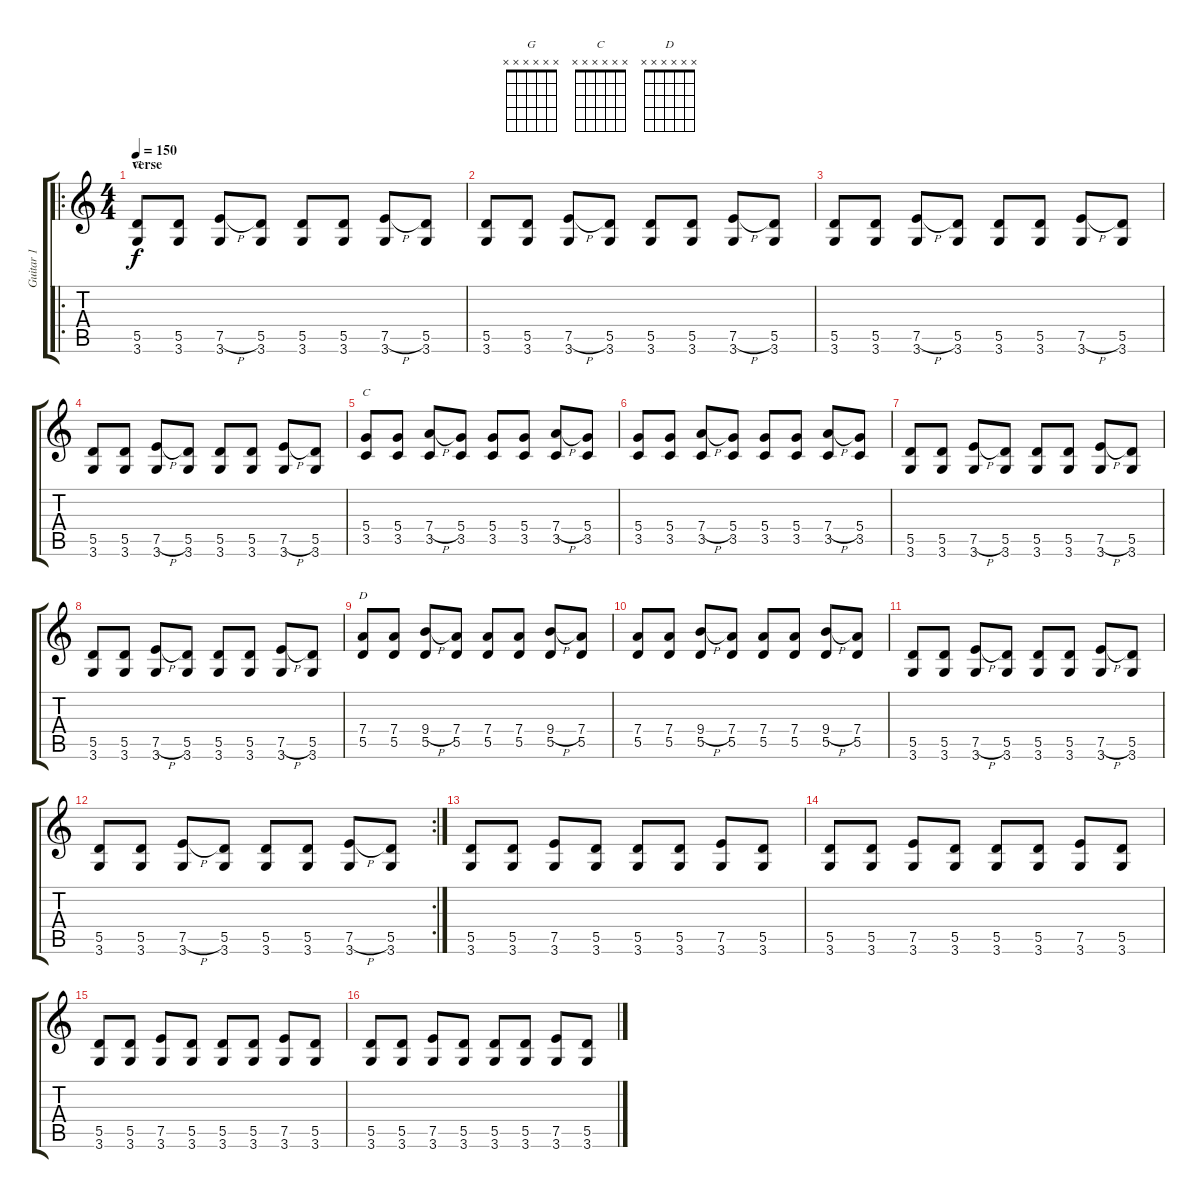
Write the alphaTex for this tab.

\track ("Guitar 1" "Guitar 1") {instrument acousticguitarsteel}
\staff {score tabs}
\tuning (E4 B3 G3 D3 A2 E2) {hide}
\chord ("G" x x x x x x) {firstfret 0}
\chord ("C" x x x x x x) {firstfret 0}
\chord ("D" x x x x x x) {firstfret 0}
\ro
\ts (4 4)
\section ("" "verse")
\tempo 150
\clef g2
\ks c
(5.5 3.6).8{ch "G" dy f} (5.5 3.6).8 (7.5{h} 3.6).8 (5.5 3.6).8 (5.5 3.6).8 (5.5 3.6).8 (7.5{h} 3.6).8 (5.5 3.6).8 |
(5.5 3.6).8 (5.5 3.6).8 (7.5{h} 3.6).8 (5.5 3.6).8 (5.5 3.6).8 (5.5 3.6).8 (7.5{h} 3.6).8 (5.5 3.6).8 |
(5.5 3.6).8 (5.5 3.6).8 (7.5{h} 3.6).8 (5.5 3.6).8 (5.5 3.6).8 (5.5 3.6).8 (7.5{h} 3.6).8 (5.5 3.6).8 |
(5.5 3.6).8 (5.5 3.6).8 (7.5{h} 3.6).8 (5.5 3.6).8 (5.5 3.6).8 (5.5 3.6).8 (7.5{h} 3.6).8 (5.5 3.6).8 |
(5.4 3.5).8{ch "C"} (5.4 3.5).8 (7.4{h} 3.5).8 (5.4 3.5).8 (5.4 3.5).8 (5.4 3.5).8 (7.4{h} 3.5).8 (5.4 3.5).8 |
(5.4 3.5).8 (5.4 3.5).8 (7.4{h} 3.5).8 (5.4 3.5).8 (5.4 3.5).8 (5.4 3.5).8 (7.4{h} 3.5).8 (5.4 3.5).8 |
(5.5 3.6).8 (5.5 3.6).8 (7.5{h} 3.6).8 (5.5 3.6).8 (5.5 3.6).8 (5.5 3.6).8 (7.5{h} 3.6).8 (5.5 3.6).8 |
(5.5 3.6).8 (5.5 3.6).8 (7.5{h} 3.6).8 (5.5 3.6).8 (5.5 3.6).8 (5.5 3.6).8 (7.5{h} 3.6).8 (5.5 3.6).8 |
(7.4 5.5).8{ch "D"} (7.4 5.5).8 (9.4{h} 5.5).8 (7.4 5.5).8 (7.4 5.5).8 (7.4 5.5).8 (9.4{h} 5.5).8 (7.4 5.5).8 |
(7.4 5.5).8 (7.4 5.5).8 (9.4{h} 5.5).8 (7.4 5.5).8 (7.4 5.5).8 (7.4 5.5).8 (9.4{h} 5.5).8 (7.4 5.5).8 |
(5.5 3.6).8 (5.5 3.6).8 (7.5{h} 3.6).8 (5.5 3.6).8 (5.5 3.6).8 (5.5 3.6).8 (7.5{h} 3.6).8 (5.5 3.6).8 |
\rc 2
(5.5 3.6).8 (5.5 3.6).8 (7.5{h} 3.6).8 (5.5 3.6).8 (5.5 3.6).8 (5.5 3.6).8 (7.5{h} 3.6).8 (5.5 3.6).8 |
(5.5 3.6).8 (5.5 3.6).8 (7.5 3.6).8 (5.5 3.6).8 (5.5 3.6).8 (5.5 3.6).8 (7.5 3.6).8 (5.5 3.6).8 |
(5.5 3.6).8 (5.5 3.6).8 (7.5 3.6).8 (5.5 3.6).8 (5.5 3.6).8 (5.5 3.6).8 (7.5 3.6).8 (5.5 3.6).8 |
(5.5 3.6).8{volume 0} (5.5 3.6).8 (7.5 3.6).8 (5.5 3.6).8 (5.5 3.6).8 (5.5 3.6).8 (7.5 3.6).8 (5.5 3.6).8 |
(5.5 3.6).8 (5.5 3.6).8 (7.5 3.6).8 (5.5 3.6).8 (5.5 3.6).8 (5.5 3.6).8 (7.5 3.6).8 (5.5 3.6).8
